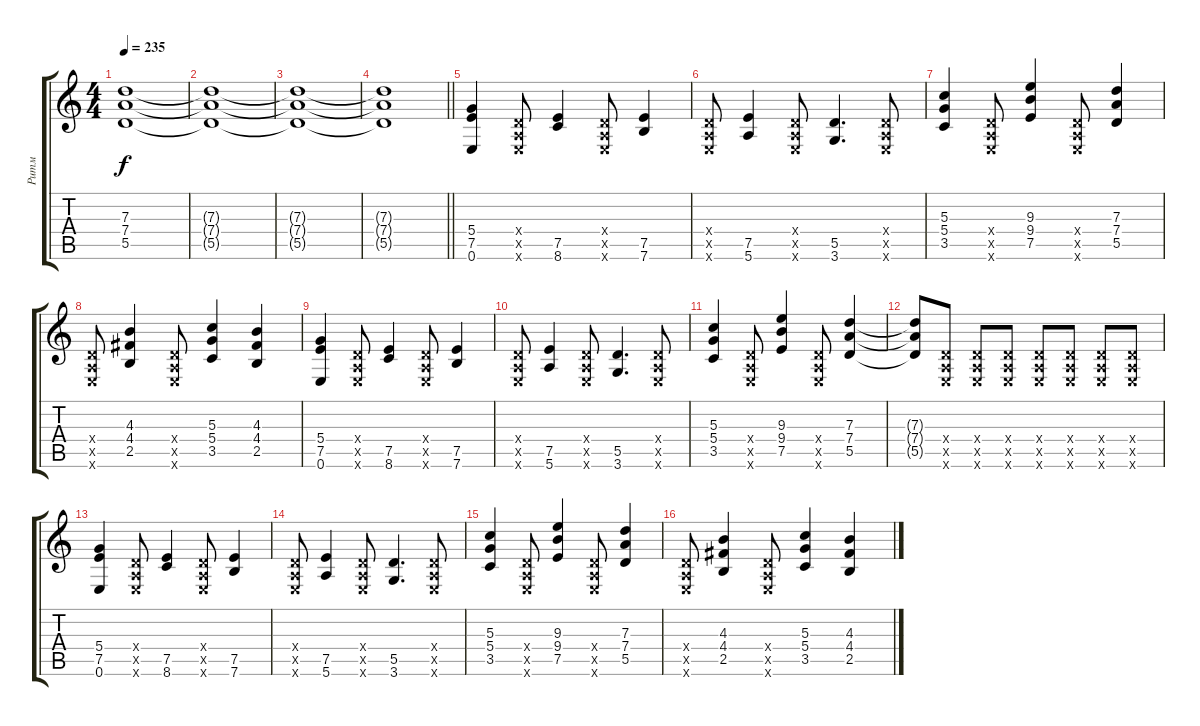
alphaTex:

\track ("Ритм" "Ритм") {instrument distortionguitar}
\staff {score tabs}
\tuning (E4 B3 G3 D3 A2 E2) {hide}
\ts (4 4)
\tempo 235
\clef g2
\ks c
(7.3{t} 7.4{t} 5.5{t}).1{dy f} |
(7.3{t} 7.4{t} 5.5{t}).1 |
(7.3{t} 7.4{t} 5.5{t}).1 |
\barLineRight lightlight
(7.3{t} 7.4{t} 5.5{t}).1 |
(5.4 7.5 0.6).4 (0.4{x} 0.5{x} 0.6{x}).8 (7.5 8.6).4 (0.4{x} 0.5{x} 0.6{x}).8 (7.5 7.6).4 |
(0.4{x} 0.5{x} 0.6{x}).8 (7.5 5.6).4 (0.4{x} 0.5{x} 0.6{x}).8 (5.5 3.6).4{d} (0.4{x} 0.5{x} 0.6{x}).8 |
(5.3 5.4 3.5).4 (0.4{x} 0.5{x} 0.6{x}).8 (9.3 9.4 7.5).4 (0.4{x} 0.5{x} 0.6{x}).8 (7.3 7.4 5.5).4 |
(0.4{x} 0.5{x} 0.6{x}).8 (4.3 4.4 2.5).4 (0.4{x} 0.5{x} 0.6{x}).8 (5.3 5.4 3.5).4 (4.3 4.4 2.5).4 |
(5.4 7.5 0.6).4 (0.4{x} 0.5{x} 0.6{x}).8 (7.5 8.6).4 (0.4{x} 0.5{x} 0.6{x}).8 (7.5 7.6).4 |
(0.4{x} 0.5{x} 0.6{x}).8 (7.5 5.6).4 (0.4{x} 0.5{x} 0.6{x}).8 (5.5 3.6).4{d} (0.4{x} 0.5{x} 0.6{x}).8 |
(5.3 5.4 3.5).4 (0.4{x} 0.5{x} 0.6{x}).8 (9.3 9.4 7.5).4 (0.4{x} 0.5{x} 0.6{x}).8 (7.3 7.4 5.5).4 |
(7.3{t} 7.4{t} 5.5{t}).8 (0.4{x} 0.5{x} 0.6{x}).8 (0.4{x} 0.5{x} 0.6{x}).8 (0.4{x} 0.5{x} 0.6{x}).8 (0.4{x} 0.5{x} 0.6{x}).8 (0.4{x} 0.5{x} 0.6{x}).8 (0.4{x} 0.5{x} 0.6{x}).8 (0.4{x} 0.5{x} 0.6{x}).8 |
(5.4 7.5 0.6).4 (0.4{x} 0.5{x} 0.6{x}).8 (7.5 8.6).4 (0.4{x} 0.5{x} 0.6{x}).8 (7.5 7.6).4 |
(0.4{x} 0.5{x} 0.6{x}).8 (7.5 5.6).4 (0.4{x} 0.5{x} 0.6{x}).8 (5.5 3.6).4{d} (0.4{x} 0.5{x} 0.6{x}).8 |
(5.3 5.4 3.5).4 (0.4{x} 0.5{x} 0.6{x}).8 (9.3 9.4 7.5).4 (0.4{x} 0.5{x} 0.6{x}).8 (7.3 7.4 5.5).4 |
(0.4{x} 0.5{x} 0.6{x}).8 (4.3 4.4 2.5).4 (0.4{x} 0.5{x} 0.6{x}).8 (5.3 5.4 3.5).4 (4.3 4.4 2.5).4
